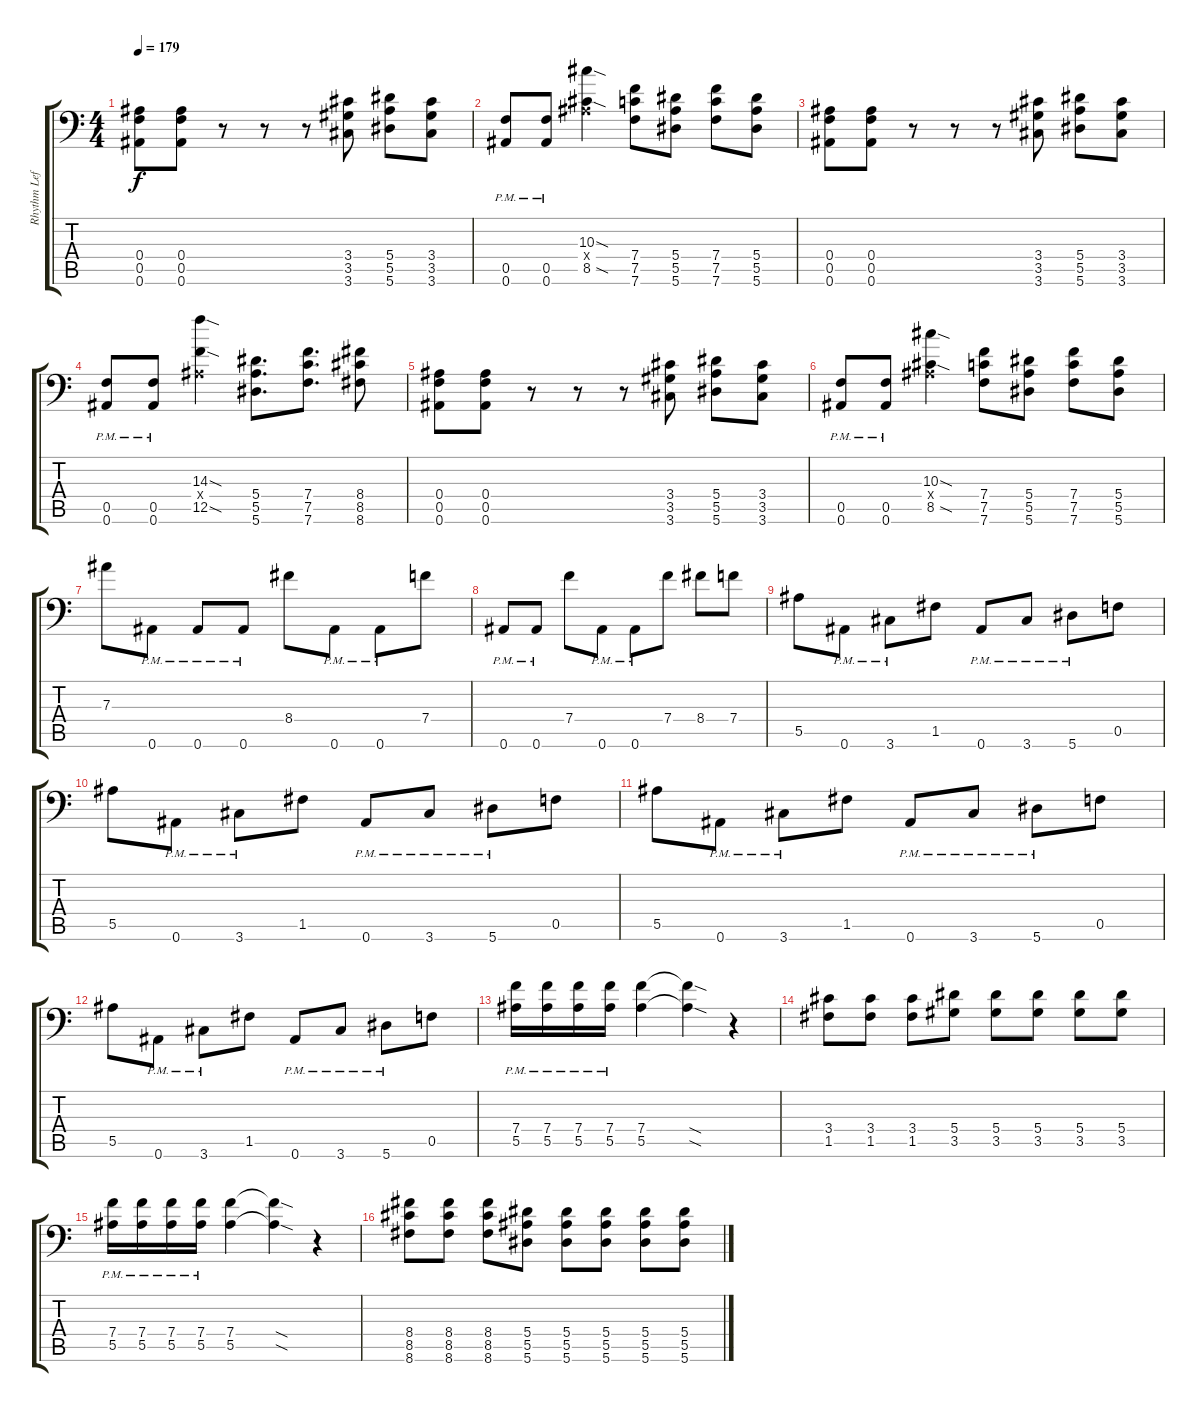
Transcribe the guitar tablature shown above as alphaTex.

\track ("Rhythm Left" "Rhythm Lef") {instrument distortionguitar}
\staff {score tabs}
\tuning (C4 G3 Eb3 Bb2 F2 Bb1) {hide}
\ts (4 4)
\tempo 179
\clef f4
\ks c
(0.4 0.5 0.6).8{dy f} (0.4 0.5 0.6).8 r.8 r.8 r.8 (3.4 3.5 3.6).8 (5.4 5.5 5.6).8 (3.4 3.5 3.6).8 |
(0.5{pm} 0.6{pm}).8 (0.5{pm} 0.6{pm}).8 (10.3{sod} 0.4{x} 8.5{sod}).4 (7.4 7.5 7.6).8 (5.4 5.5 5.6).8 (7.4 7.5 7.6).8 (5.4 5.5 5.6).8 |
(0.4 0.5 0.6).8 (0.4 0.5 0.6).8 r.8 r.8 r.8 (3.4 3.5 3.6).8 (5.4 5.5 5.6).8 (3.4 3.5 3.6).8 |
(0.5{pm} 0.6{pm}).8 (0.5{pm} 0.6{pm}).8 (14.3{sod} 0.4{x} 12.5{sod}).4 (5.4 5.5 5.6).8{d} (7.4 7.5 7.6).8{d} (8.4 8.5 8.6).8 |
(0.4 0.5 0.6).8 (0.4 0.5 0.6).8 r.8 r.8 r.8 (3.4 3.5 3.6).8 (5.4 5.5 5.6).8 (3.4 3.5 3.6).8 |
(0.5{pm} 0.6{pm}).8 (0.5{pm} 0.6{pm}).8 (10.3{sod} 0.4{x} 8.5{sod}).4 (7.4 7.5 7.6).8 (5.4 5.5 5.6).8 (7.4 7.5 7.6).8 (5.4 5.5 5.6).8 |
7.3.8 0.6{pm}.8 0.6{pm}.8 0.6{pm}.8 8.4.8 0.6{pm}.8 0.6{pm}.8 7.4.8 |
0.6{pm}.8 0.6{pm}.8 7.4.8 0.6{pm}.8 0.6{pm}.8 7.4.8 8.4.8 7.4.8 |
5.5.8 0.6{pm}.8 3.6{pm}.8 1.5.8 0.6{pm}.8 3.6{pm}.8 5.6{pm}.8 0.5.8 |
5.5.8 0.6{pm}.8 3.6{pm}.8 1.5.8 0.6{pm}.8 3.6{pm}.8 5.6{pm}.8 0.5.8 |
5.5.8 0.6{pm}.8 3.6{pm}.8 1.5.8 0.6{pm}.8 3.6{pm}.8 5.6{pm}.8 0.5.8 |
5.5.8 0.6{pm}.8 3.6{pm}.8 1.5.8 0.6{pm}.8 3.6{pm}.8 5.6{pm}.8 0.5.8 |
(7.4{pm} 5.5{pm}).16 (7.4{pm} 5.5{pm}).16 (7.4{pm} 5.5{pm}).16 (7.4{pm} 5.5{pm}).16 (7.4 5.5).4 (7.4{sod t} 5.5{sod t}).4 r.4 |
(3.4 1.5).8 (3.4 1.5).8 (3.4 1.5).8 (5.4 3.5).8 (5.4 3.5).8 (5.4 3.5).8 (5.4 3.5).8 (5.4 3.5).8 |
(7.4{pm} 5.5{pm}).16 (7.4{pm} 5.5{pm}).16 (7.4{pm} 5.5{pm}).16 (7.4{pm} 5.5{pm}).16 (7.4 5.5).4 (7.4{sod t} 5.5{sod t}).4 r.4 |
(8.4 8.5 8.6).8 (8.4 8.5 8.6).8 (8.4 8.5 8.6).8 (5.4 5.5 5.6).8 (5.4 5.5 5.6).8 (5.4 5.5 5.6).8 (5.4 5.5 5.6).8 (5.4 5.5 5.6).8
